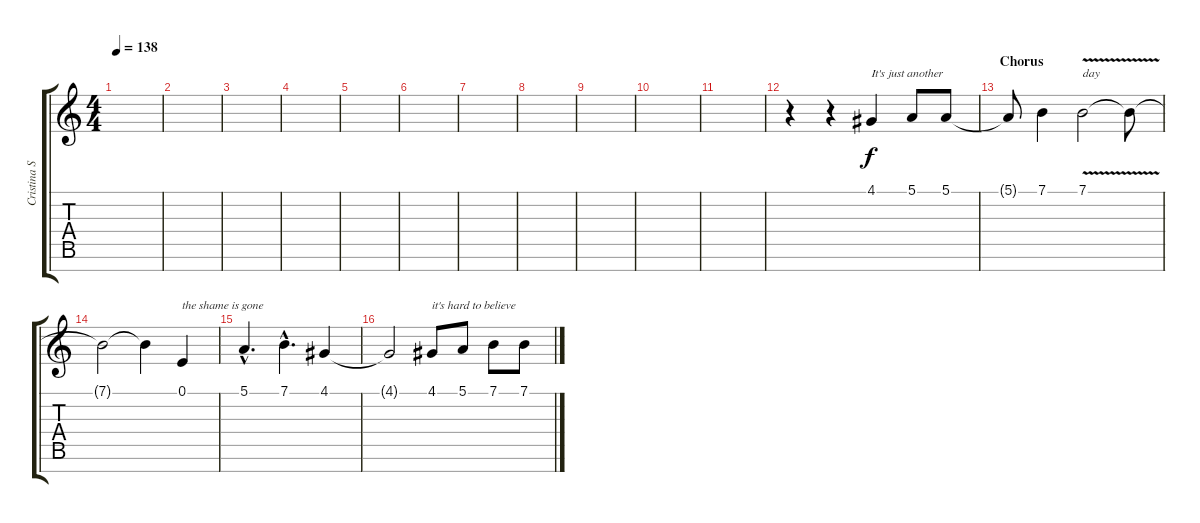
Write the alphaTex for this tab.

\track ("Cristina Scabbia" "Cristina S") {instrument voiceoohs}
\staff {score tabs}
\tuning (E4 B3 G3 D3 A2 E2 B1) {hide}
\ts (4 4)
\tempo 138
\clef g2
\ks c
|
|
|
|
|
|
|
|
|
|
|
r.4 r.4 4.1.4{txt "It's just another"} 5.1.8 5.1.8 |
\section ("" "Chorus")
5.1{t}.8 7.1.4 7.1{v}.2{txt "day"} 7.1{t}.8 |
7.1{t}.2 7.1{t}.4 0.1.4{txt "the shame is gone"} |
5.1{hac}.4{d} 7.1{hac}.4{d} 4.1.4 |
4.1{t}.2 4.1.8{txt "it's hard to believe"} 5.1.8 7.1.8 7.1.8
